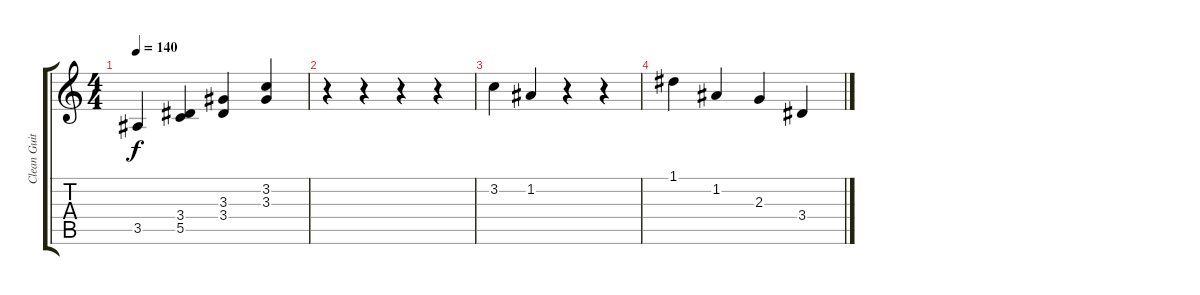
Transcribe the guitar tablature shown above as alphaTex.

\track ("Clean Guitar" "Clean Guit") {instrument electricguitarjazz}
\staff {score tabs}
\tuning (D4 A3 F3 C3 G2 C2) {hide}
\ts (4 4)
\tempo 140
\clef g2
\ks c
3.5.4{dy f} (3.4 5.5).4 (3.3 3.4).4 (3.2 3.3).4 |
r.4 r.4 r.4 r.4 |
3.2.4 1.2.4 r.4 r.4 |
1.1.4 1.2.4 2.3.4 3.4.4
